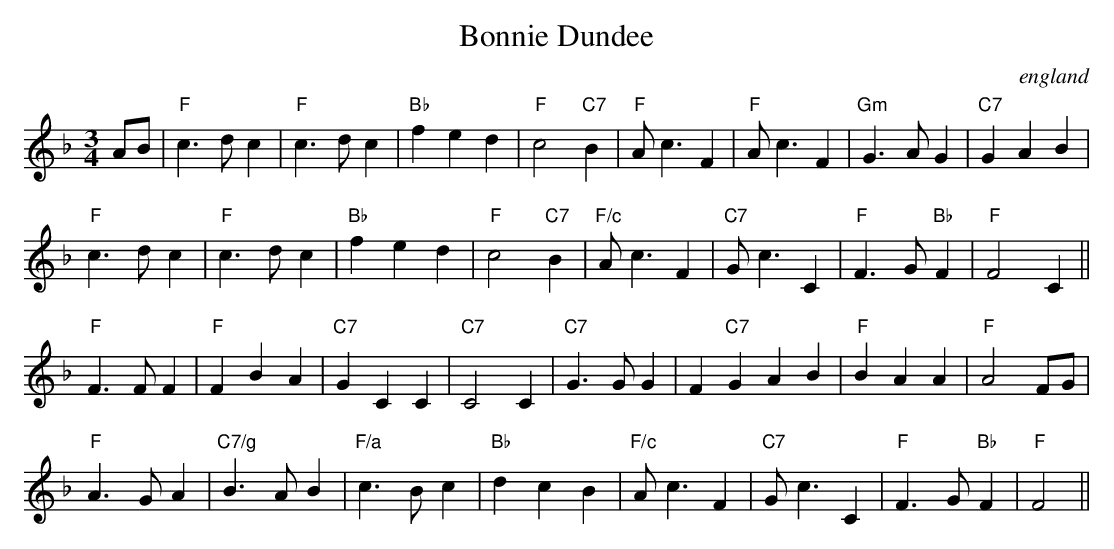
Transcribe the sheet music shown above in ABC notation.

X:1
T:Bonnie Dundee
O:england
M:3/4
L:1/4
K:F
A/2B/2|"F"c3/2d/2c|"F"c3/2d/2c|"Bb"fed|"F"c2"C7"B|"F"A/2c3/2F|"F"A/2c3/2F|\
"Gm"G3/2A/2G|"C7"GAB|
"F"c3/2d/2c|"F"c3/2d/2c|"Bb"fed|"F"c2"C7"B|"F/c"A/2c3/2F|"C7"G/2c3/2C|\
"F"F3/2G/2"Bb"F|"F"F2C||
"F"F3/2F/2F|"F"FBA|"C7"GCC|"C7"C2C|"C7"G3/2G/2G|F"C7"GAB|"F"BAA|"F"A2F/2G/2|
"F"A3/2G/2A|"C7/g"B3/2A/2B|"F/a"c3/2B/2c|"Bb"dcB|"F/c"A/2c3/2F|"C7"G/2c3/2C|\
"F"F3/2G/2"Bb"F|"F"F2||
